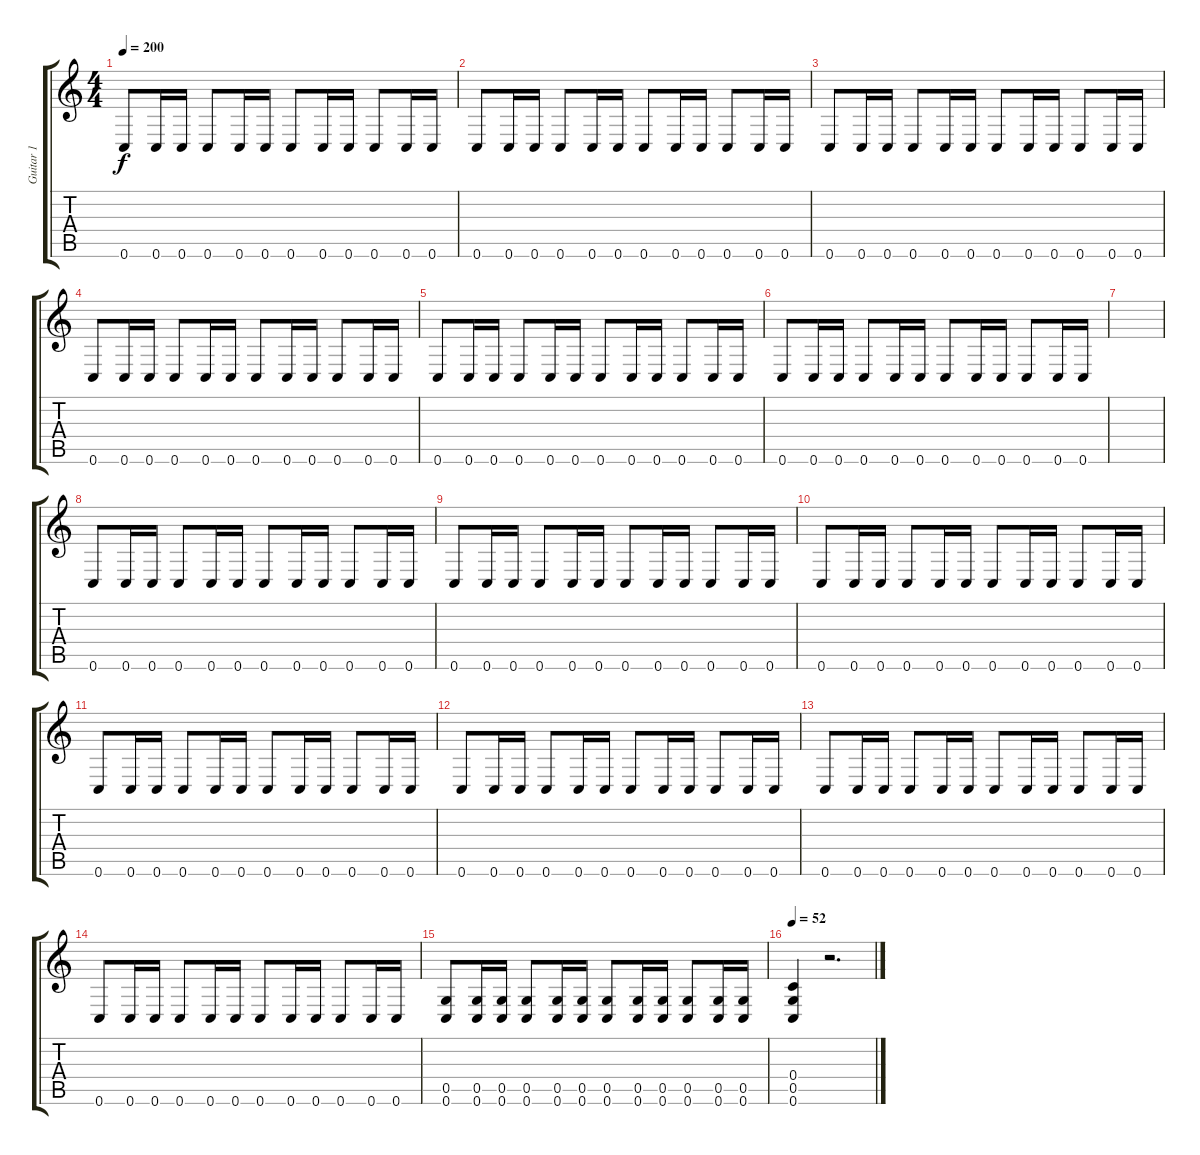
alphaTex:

\track ("Guitar 1" "Guitar 1") {instrument overdrivenguitar}
\staff {score tabs}
\tuning (D4 A3 F3 C3 G2 C2) {hide}
\ts (4 4)
\tempo 200
\clef g2
\ks c
0.6.8{dy f} 0.6.16 0.6.16 0.6.8 0.6.16 0.6.16 0.6.8 0.6.16 0.6.16 0.6.8 0.6.16 0.6.16 |
0.6.8 0.6.16 0.6.16 0.6.8 0.6.16 0.6.16 0.6.8 0.6.16 0.6.16 0.6.8 0.6.16 0.6.16 |
0.6.8 0.6.16 0.6.16 0.6.8 0.6.16 0.6.16 0.6.8 0.6.16 0.6.16 0.6.8 0.6.16 0.6.16 |
0.6.8 0.6.16 0.6.16 0.6.8 0.6.16 0.6.16 0.6.8 0.6.16 0.6.16 0.6.8 0.6.16 0.6.16 |
0.6.8 0.6.16 0.6.16 0.6.8 0.6.16 0.6.16 0.6.8 0.6.16 0.6.16 0.6.8 0.6.16 0.6.16 |
0.6.8 0.6.16 0.6.16 0.6.8 0.6.16 0.6.16 0.6.8 0.6.16 0.6.16 0.6.8 0.6.16 0.6.16 |
|
0.6.8 0.6.16 0.6.16 0.6.8 0.6.16 0.6.16 0.6.8 0.6.16 0.6.16 0.6.8 0.6.16 0.6.16 |
0.6.8 0.6.16 0.6.16 0.6.8 0.6.16 0.6.16 0.6.8 0.6.16 0.6.16 0.6.8 0.6.16 0.6.16 |
0.6.8 0.6.16 0.6.16 0.6.8 0.6.16 0.6.16 0.6.8 0.6.16 0.6.16 0.6.8 0.6.16 0.6.16 |
0.6.8 0.6.16 0.6.16 0.6.8 0.6.16 0.6.16 0.6.8 0.6.16 0.6.16 0.6.8 0.6.16 0.6.16 |
0.6.8 0.6.16 0.6.16 0.6.8 0.6.16 0.6.16 0.6.8 0.6.16 0.6.16 0.6.8 0.6.16 0.6.16 |
0.6.8 0.6.16 0.6.16 0.6.8 0.6.16 0.6.16 0.6.8 0.6.16 0.6.16 0.6.8 0.6.16 0.6.16 |
0.6.8 0.6.16 0.6.16 0.6.8 0.6.16 0.6.16 0.6.8 0.6.16 0.6.16 0.6.8 0.6.16 0.6.16 |
(0.5 0.6).8 (0.5 0.6).16 (0.5 0.6).16 (0.5 0.6).8 (0.5 0.6).16 (0.5 0.6).16 (0.5 0.6).8 (0.5 0.6).16 (0.5 0.6).16 (0.5 0.6).8 (0.5 0.6).16 (0.5 0.6).16 |
\tempo 52
(0.4 0.5 0.6).4 r.2{d}
